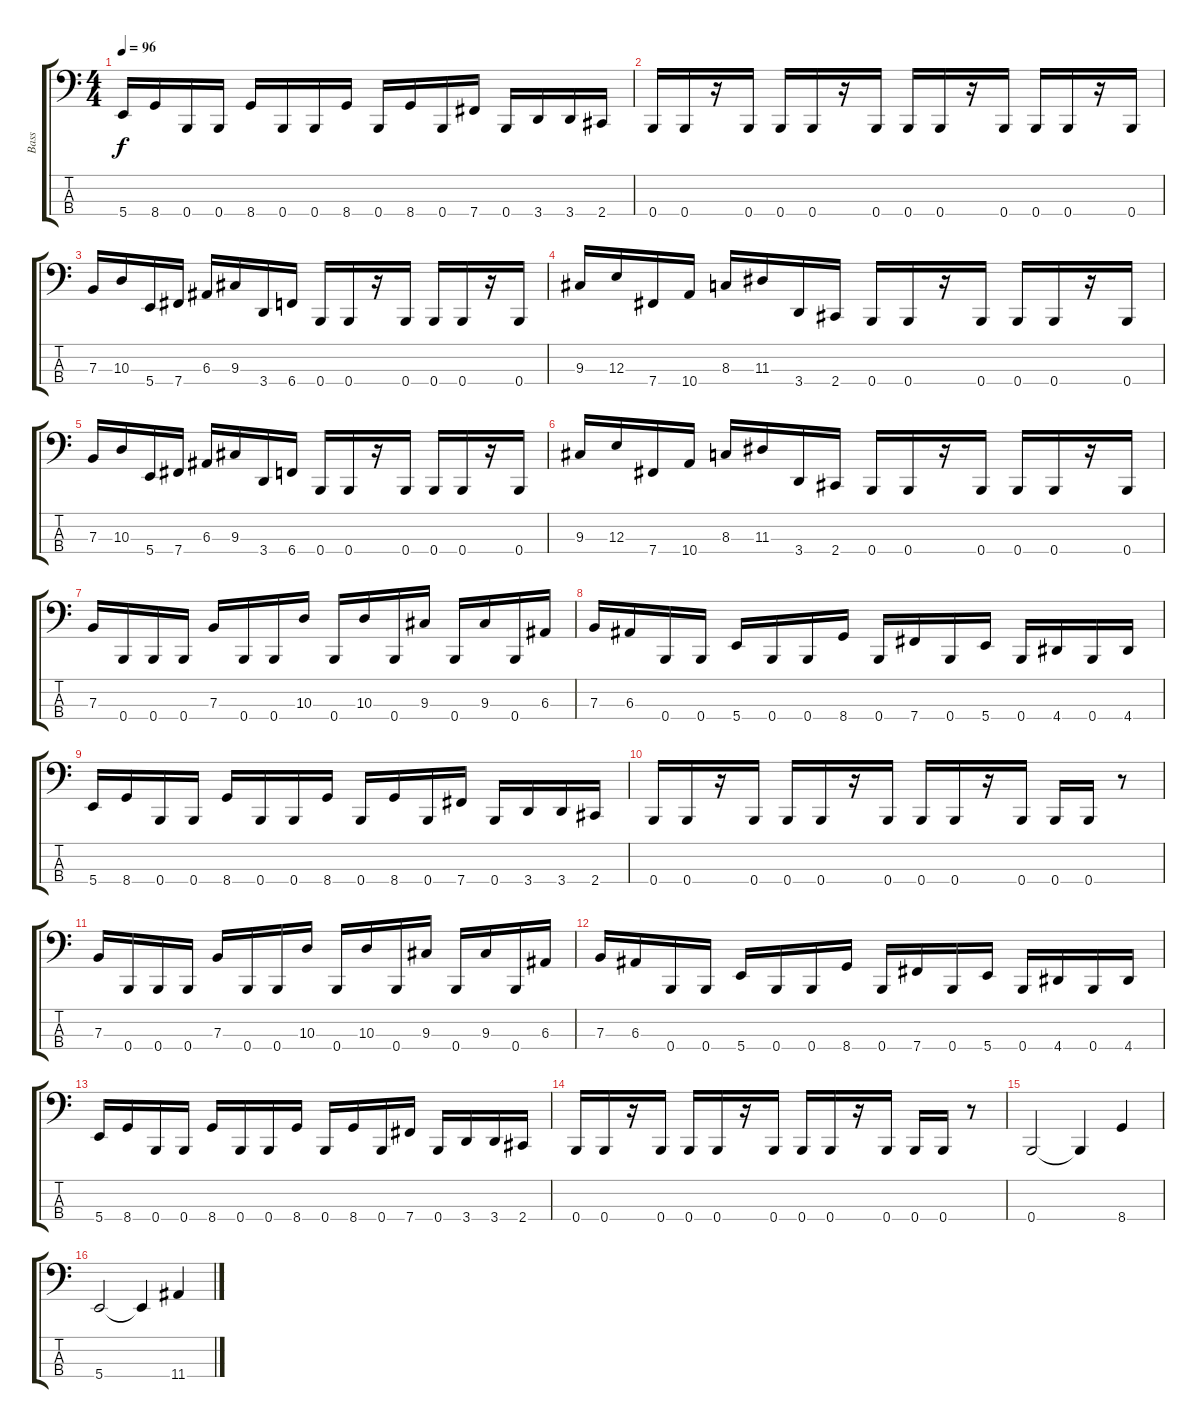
\track ("Bass" "Bass") {instrument electricbasspick}
\staff {score tabs}
\tuning (D2 A1 E1 B0) {hide}
\ts (4 4)
\tempo 96
\clef f4
\ks c
5.4.16{dy f} 8.4.16 0.4.16 0.4.16 8.4.16 0.4.16 0.4.16 8.4.16 0.4.16 8.4.16 0.4.16 7.4.16 0.4.16 3.4.16 3.4.16 2.4.16 |
0.4.16 0.4.16 r.16 0.4.16 0.4.16 0.4.16 r.16 0.4.16 0.4.16 0.4.16 r.16 0.4.16 0.4.16 0.4.16 r.16 0.4.16 |
7.3.16 10.3.16 5.4.16 7.4.16 6.3.16 9.3.16 3.4.16 6.4.16 0.4.16 0.4.16 r.16 0.4.16 0.4.16 0.4.16 r.16 0.4.16 |
9.3.16 12.3.16 7.4.16 10.4.16 8.3.16 11.3.16 3.4.16 2.4.16 0.4.16 0.4.16 r.16 0.4.16 0.4.16 0.4.16 r.16 0.4.16 |
7.3.16 10.3.16 5.4.16 7.4.16 6.3.16 9.3.16 3.4.16 6.4.16 0.4.16 0.4.16 r.16 0.4.16 0.4.16 0.4.16 r.16 0.4.16 |
9.3.16 12.3.16 7.4.16 10.4.16 8.3.16 11.3.16 3.4.16 2.4.16 0.4.16 0.4.16 r.16 0.4.16 0.4.16 0.4.16 r.16 0.4.16 |
7.3.16 0.4.16 0.4.16 0.4.16 7.3.16 0.4.16 0.4.16 10.3.16 0.4.16 10.3.16 0.4.16 9.3.16 0.4.16 9.3.16 0.4.16 6.3.16 |
7.3.16 6.3.16 0.4.16 0.4.16 5.4.16 0.4.16 0.4.16 8.4.16 0.4.16 7.4.16 0.4.16 5.4.16 0.4.16 4.4.16 0.4.16 4.4.16 |
5.4.16 8.4.16 0.4.16 0.4.16 8.4.16 0.4.16 0.4.16 8.4.16 0.4.16 8.4.16 0.4.16 7.4.16 0.4.16 3.4.16 3.4.16 2.4.16 |
0.4.16 0.4.16 r.16 0.4.16 0.4.16 0.4.16 r.16 0.4.16 0.4.16 0.4.16 r.16 0.4.16 0.4.16 0.4.16 r.8 |
7.3.16 0.4.16 0.4.16 0.4.16 7.3.16 0.4.16 0.4.16 10.3.16 0.4.16 10.3.16 0.4.16 9.3.16 0.4.16 9.3.16 0.4.16 6.3.16 |
7.3.16 6.3.16 0.4.16 0.4.16 5.4.16 0.4.16 0.4.16 8.4.16 0.4.16 7.4.16 0.4.16 5.4.16 0.4.16 4.4.16 0.4.16 4.4.16 |
5.4.16 8.4.16 0.4.16 0.4.16 8.4.16 0.4.16 0.4.16 8.4.16 0.4.16 8.4.16 0.4.16 7.4.16 0.4.16 3.4.16 3.4.16 2.4.16 |
0.4.16 0.4.16 r.16 0.4.16 0.4.16 0.4.16 r.16 0.4.16 0.4.16 0.4.16 r.16 0.4.16 0.4.16 0.4.16 r.8 |
0.4.2 0.4{t}.4 8.4.4 |
5.4.2 5.4{t}.4 11.4.4
